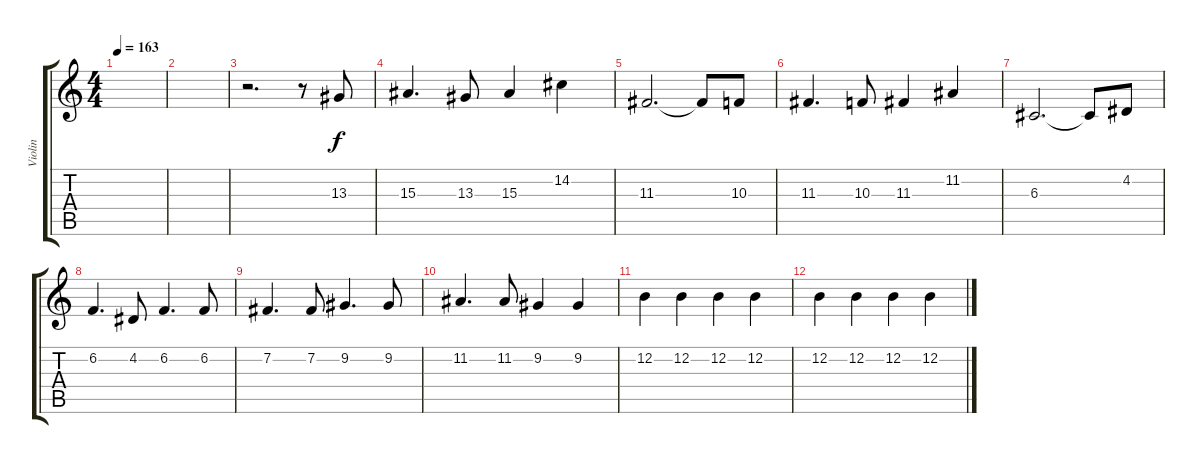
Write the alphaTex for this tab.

\track ("Violin" "Violin") {instrument violin}
\staff {score tabs}
\tuning (E4 B3 G3 D3 A2 E2) {hide}
\ts (4 4)
\tempo 163
\clef g2
\ks c
|
|
r.2{d} r.8 13.3.8 |
15.3.4{d} 13.3.8 15.3.4 14.2.4 |
11.3.2{d} 11.3{t}.8 10.3.8 |
11.3.4{d} 10.3.8 11.3.4 11.2.4 |
6.3.2{d} 6.3{t}.8 4.2.8 |
6.2.4{d} 4.2.8 6.2.4{d} 6.2.8 |
7.2.4{d} 7.2.8 9.2.4{d} 9.2.8 |
11.2.4{d} 11.2.8 9.2.4 9.2.4 |
12.2.4 12.2.4 12.2.4 12.2.4 |
12.2.4 12.2.4 12.2.4 12.2.4
